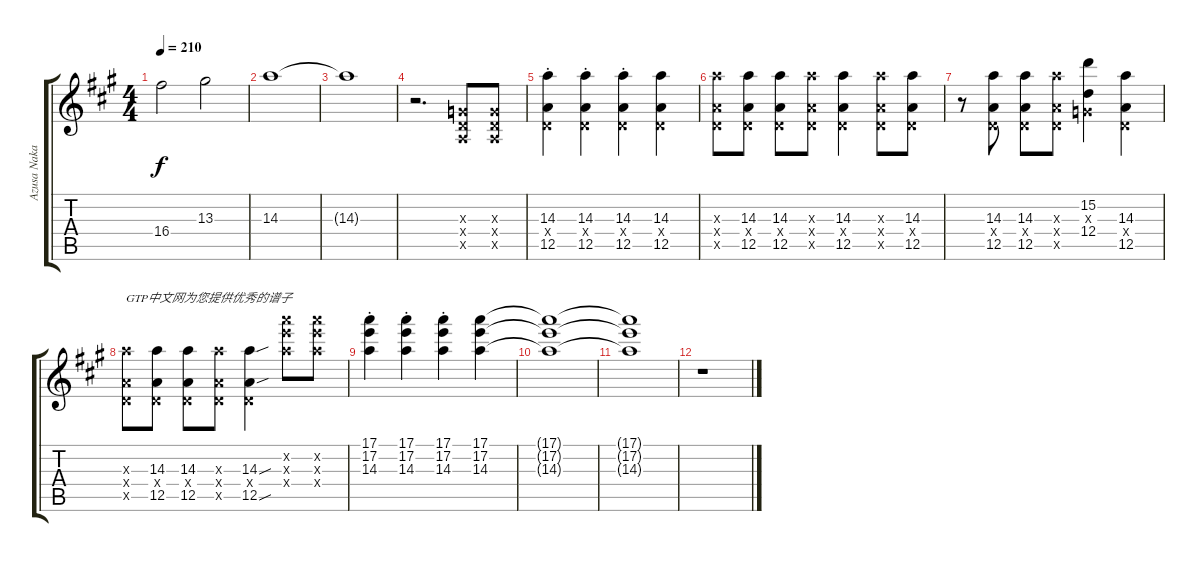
\track ("Azusa Nakano" "Azusa Naka") {instrument overdrivenguitar}
\staff {score tabs}
\tuning (E4 B3 G3 D3 A2 E2) {hide}
\ts (4 4)
\tempo 210
\clef g2
\ks a
16.4.2{dy f} 13.3.2 |
14.3.1 |
14.3{t}.1 |
r.2{d} (0.3{x} 0.4{x} 0.5{x}).8 (0.3{x} 0.4{x} 0.5{x}).8 |
(14.3{st} 0.4{x} 12.5{st}).4 (14.3{st} 0.4{x} 12.5{st}).4 (14.3{st} 0.4{x} 12.5{st}).4 (14.3 0.4{x} 12.5).4 |
(14.3{x} 0.4{x} 12.5{x}).8 (14.3 0.4{x} 12.5).8 (14.3 0.4{x} 12.5).8 (14.3{x} 0.4{x} 12.5{x}).8 (14.3 0.4{x} 12.5).4 (14.3{x} 0.4{x} 12.5{x}).8 (14.3 0.4{x} 12.5).8 |
r.8 (14.3 0.4{x} 12.5).8 (14.3 0.4{x} 12.5).8 (14.3{x} 0.4{x} 12.5{x}).8 (15.2 0.3{x} 12.4).4 (14.3 0.4{x} 12.5).4 |
(14.3{x} 0.4{x} 12.5{x}).8{txt "GTP中文网为您提供优秀的谱子"} (14.3 0.4{x} 12.5).8 (14.3 0.4{x} 12.5).8 (14.3{x} 0.4{x} 12.5{x}).8 (14.3{sou} 0.4{x} 12.5{sou}).4 (22.2{x} 21.3{x} 19.4{x}).8 (22.2{x} 21.3{x} 19.4{x}).8 |
(17.1{st} 17.2{st} 14.3{st}).4 (17.1{st} 17.2{st} 14.3{st}).4 (17.1{st} 17.2{st} 14.3{st}).4 (17.1 17.2 14.3).4 |
(17.1{t} 17.2{t} 14.3{t}).1 |
(17.1{t} 17.2{t} 14.3{t}).1 |
r.1
